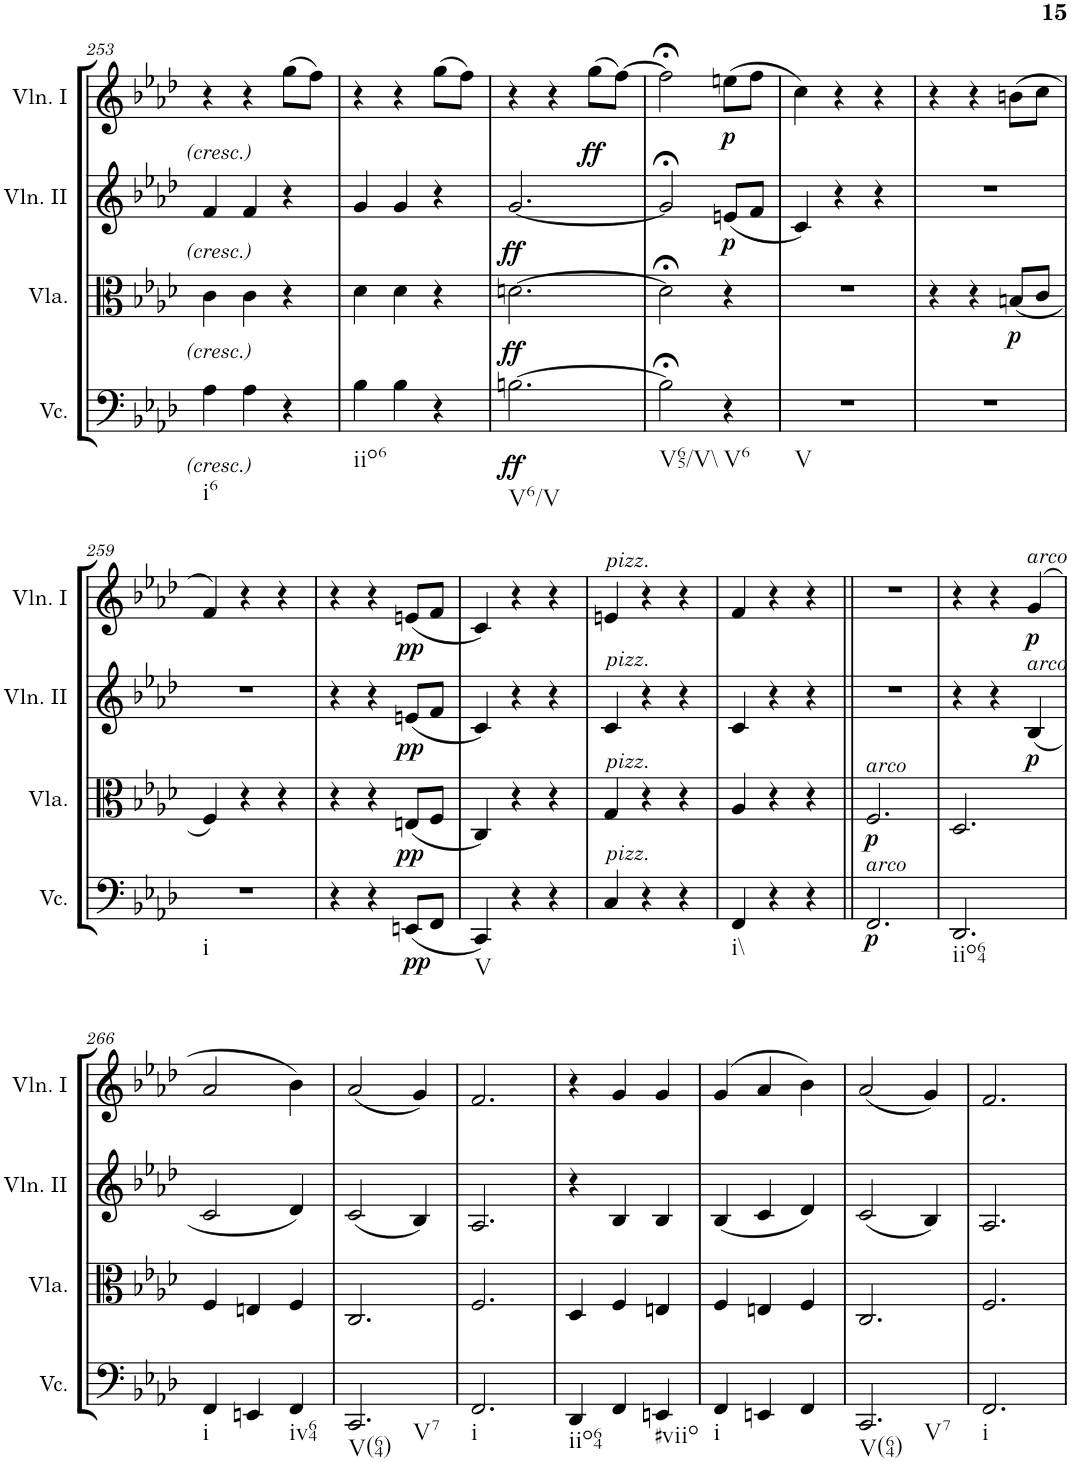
**kern	**dynam	**kern	**dynam	**kern	**dynam	**kern	**dynam
*part4	*part4	*part3	*part3	*part2	*part2	*part1	*part1
*staff4	*staff4	*staff3	*staff3	*staff2	*staff2	*staff1	*staff1
*I"Violoncello	*	*I"Viola	*	*I"Violino II	*	*I"Violino I	*
*I'Vc.	*	*I'Vla.	*	*I'Vln. II	*	*I'Vln. I	*
!!LO:PB:g=z
*clefF4	*	*clefC3	*	*clefG2	*	*clefG2	*
*k[b-e-a-d-]	*	*k[b-e-a-d-]	*	*k[b-e-a-d-]	*	*k[b-e-a-d-]	*
*M3/4	*	*M3/4	*	*M3/4	*	*M3/4	*
=253	=253	=253	=253	=253	=253	=253	=253
!LO:TX:b:t=i6	!	!	!	!	!	!	!
4A-\	.	4c\	.	4f/	.	4r	.
4A-\	.	4c\	.	4f/	.	4r	.
4r	.	4r	.	4r	.	(8gg\L	.
.	.	.	.	.	.	8ff\J)	.
=254	=254	=254	=254	=254	=254	=254	=254
!LO:TX:b:t=iio6	!	!	!	!	!	!	!
4B-\	.	4d-\	.	4g/	.	4r	.
4B-\	.	4d-\	.	4g/	.	4r	.
4r	.	4r	.	4r	.	(8gg\L	.
.	.	.	.	.	.	8ff\J)	.
=255	=255	=255	=255	=255	=255	=255	=255
!LO:TX:b:t=V6/V	!	!	!	!	!	!	!
!	!LO:DY:b	!	!LO:DY:b	!	!LO:DY:b	!	!
[2.Bn\	ff	[2.dn\	ff	[2.g/	ff	4r	.
.	.	.	.	.	.	4r	.
!	!	!	!	!	!	!	!LO:DY:b
.	.	.	.	.	.	(8gg\L	ff
.	.	.	.	.	.	[8ff\J)	.
=256	=256	=256	=256	=256	=256	=256	=256
!LO:TX:b:t=V65/V\\	!	!	!	!	!	!	!
2B;<\]	.	2d;<\]	.	2g;</]	.	2ff;<\]	.
!LO:TX:b:t=V6	!	!	!	!	!	!	!
!	!	!	!	!	!LO:DY:b	!	!LO:DY:b
4r	.	4r	.	(8en/L	p	(8een\L	p
.	.	.	.	8f/J	.	8ff\J	.
=257	=257	=257	=257	=257	=257	=257	=257
!LO:TX:b:t=V	!	!	!	!	!	!	!
2.r	.	2.r	.	4c/)	.	4cc\)	.
.	.	.	.	4r	.	4r	.
.	.	.	.	4r	.	4r	.
=258	=258	=258	=258	=258	=258	=258	=258
2.r	.	4r	.	2.r	.	4r	.
.	.	4r	.	.	.	4r	.
!	!	!	!LO:DY:b	!	!	!	!
.	.	(8Bn/L	p	.	.	(8bn\L	.
.	.	8c/J	.	.	.	8cc\J	.
!!LO:LB:g=z
=259	=259	=259	=259	=259	=259	=259	=259
!LO:TX:b:t=i	!	!	!	!	!	!	!
2.r	.	4F/)	.	2.r	.	4f/)	.
.	.	4r	.	.	.	4r	.
.	.	4r	.	.	.	4r	.
=260	=260	=260	=260	=260	=260	=260	=260
4r	.	4r	.	4r	.	4r	.
4r	.	4r	.	4r	.	4r	.
!	!LO:DY:b	!	!LO:DY:b	!	!LO:DY:b	!	!LO:DY:b
(8EEn/L	pp	(8En/L	pp	(8en/L	pp	(8en/L	pp
8FF/J	.	8F/J	.	8f/J	.	8f/J	.
=261	=261	=261	=261	=261	=261	=261	=261
!LO:TX:b:t=V	!	!	!	!	!	!	!
4CC/)	.	4C/)	.	4c/)	.	4c/)	.
4r	.	4r	.	4r	.	4r	.
4r	.	4r	.	4r	.	4r	.
=262	=262	=262	=262	=262	=262	=262	=262
!	!	!	!	!	!	!LO:TX:a:i:t=pizz.	!
!	!	!	!	!LO:TX:a:i:t=pizz.	!	!	!
!	!	!LO:TX:a:i:t=pizz.	!	!	!	!	!
!LO:TX:a:i:t=pizz.	!	!	!	!	!	!	!
4C/	.	4G/	.	4c/	.	4en/	.
4r	.	4r	.	4r	.	4r	.
4r	.	4r	.	4r	.	4r	.
=263	=263	=263	=263	=263	=263	=263	=263
!LO:TX:b:t=i\\	!	!	!	!	!	!	!
4FF/	.	4A-/	.	4c/	.	4f/	.
4r	.	4r	.	4r	.	4r	.
4r	.	4r	.	4r	.	4r	.
=264||	=264||	=264||	=264||	=264||	=264||	=264||	=264||
!	!	!LO:TX:a:i:t=arco	!	!	!	!	!
!LO:TX:a:i:t=arco	!	!	!	!	!	!	!
!	!LO:DY:b	!	!LO:DY:b	!	!	!	!
2.FF/	p	2.F/	p	2.r	.	2.r	.
=265	=265	=265	=265	=265	=265	=265	=265
!LO:TX:b:t=iio64	!	!	!	!	!	!	!
2.DD-/	.	2.D-/	.	4r	.	4r	.
.	.	.	.	4r	.	4r	.
!	!	!	!	!	!	!LO:TX:a:i:t=arco	!
!	!	!	!	!LO:TX:a:i:t=arco	!	!	!
!	!	!	!	!	!LO:DY:b	!	!LO:DY:b
.	.	.	.	(4B-/	p	(4g/	p
!!LO:LB:g=z
=266	=266	=266	=266	=266	=266	=266	=266
!LO:TX:b:t=i	!	!	!	!	!	!	!
4FF/	.	4F/	.	2c/	.	2a-/	.
4EEn/	.	4En/	.	.	.	.	.
!LO:TX:b:t=iv64	!	!	!	!	!	!	!
4FF/	.	4F/	.	4d-/)	.	4b-\)	.
=267	=267	=267	=267	=267	=267	=267	=267
!LO:TX:b:t=V(64)	!	!	!	!	!	!	!
!LO:TX:b:t=V7	!	!	!	!	!	!	!
2.CC/	.	2.C/	.	(2c/	.	(2a-/	.
.	.	.	.	4B-/)	.	4g/)	.
=268	=268	=268	=268	=268	=268	=268	=268
!LO:TX:b:t=i	!	!	!	!	!	!	!
2.FF/	.	2.F/	.	2.A-/	.	2.f/	.
=269	=269	=269	=269	=269	=269	=269	=269
!LO:TX:b:t=iio64	!	!	!	!	!	!	!
4DD-/	.	4D-/	.	4r	.	4r	.
4FF/	.	4F/	.	4B-/	.	4g/	.
!LO:TX:b:t=#viio	!	!	!	!	!	!	!
4EEn/	.	4En/	.	4B-/	.	4g/	.
=270	=270	=270	=270	=270	=270	=270	=270
!LO:TX:b:t=i	!	!	!	!	!	!	!
4FF/	.	4F/	.	(4B-/	.	(4g/	.
4EEn/	.	4En/	.	4c/	.	4a-/	.
4FF/	.	4F/	.	4d-/)	.	4b-\)	.
=271	=271	=271	=271	=271	=271	=271	=271
!LO:TX:b:t=V(64)	!	!	!	!	!	!	!
!LO:TX:b:t=V7	!	!	!	!	!	!	!
2.CC/	.	2.C/	.	(2c/	.	(2a-/	.
.	.	.	.	4B-/)	.	4g/)	.
=272	=272	=272	=272	=272	=272	=272	=272
!LO:TX:b:t=i	!	!	!	!	!	!	!
2.FF/	.	2.F/	.	2.A-/	.	2.f/	.
=	=	=	=	=	=	=	=
*-	*-	*-	*-	*-	*-	*-	*-
